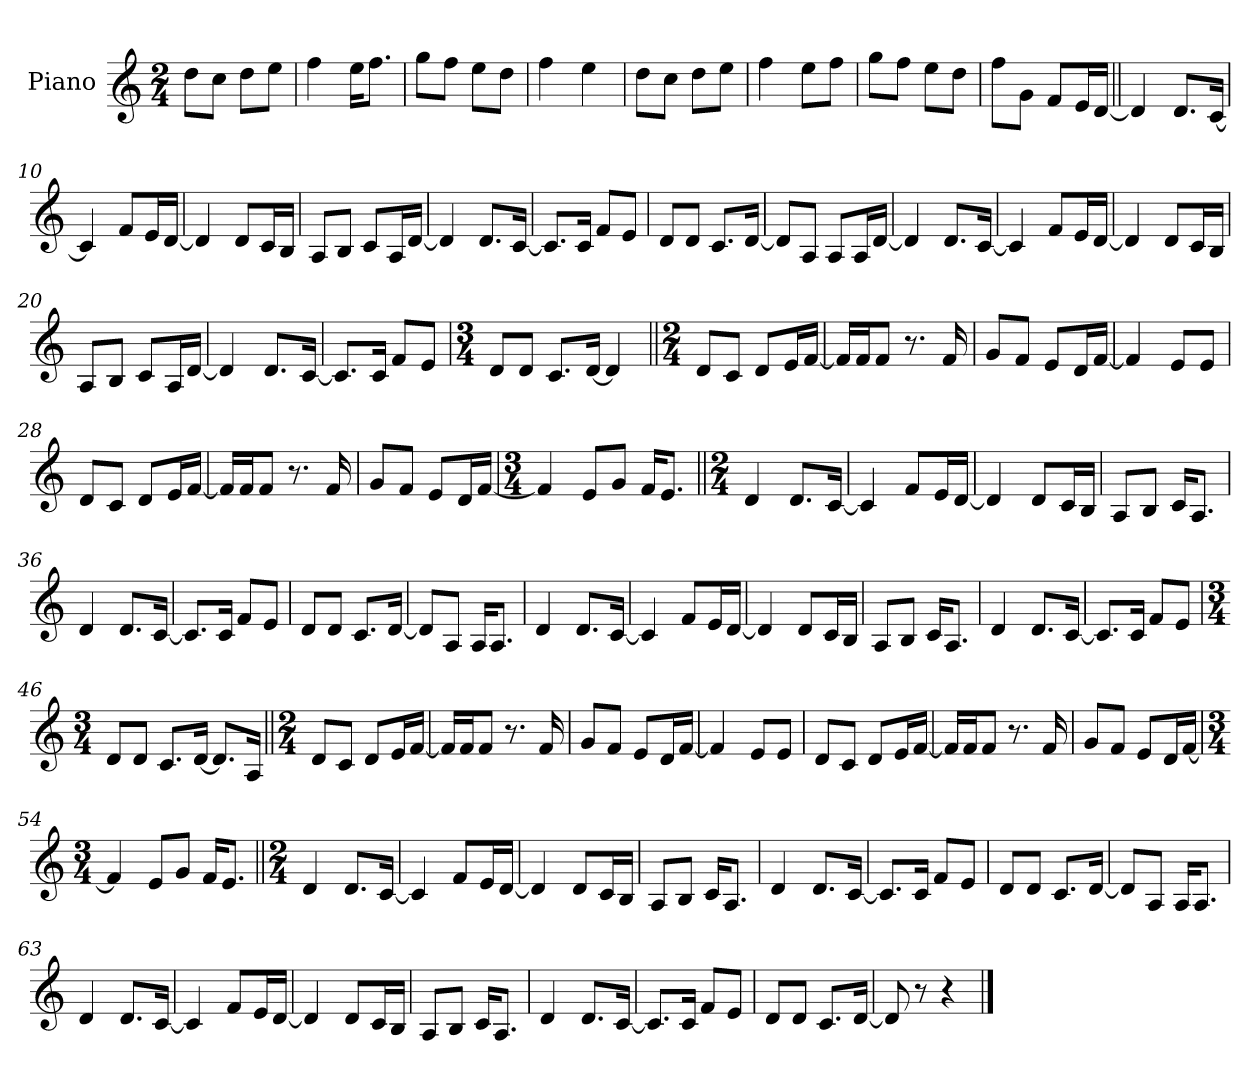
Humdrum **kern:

**kern
*part1
*staff1
*I"Piano
*I'Pno.
*clefG2
*k[]
*M2/4
*MM96
=1
8dd!L
8cc!J
8dd!L
8ee!J
=2
4ff!
16ee!KL
8.ff!J
=3
8gg!L
8ff!J
8ee!L
8dd!J
=4
4ff!
4ee!
=5
8dd!L
8cc!J
8dd!L
8ee!J
=6
4ff!
8ee!L
8ff!J
=7
8gg!L
8ff!J
8ee!L
8dd!J
=8
8ff!L
8gJ
8fL
16eL
[16dJJ
=9||
4d]
8.dL
[16cJk
=10
4c]
8fL
16eL
[16dJJ
=11
4d]
8dL
16cL
16BJJ
=12
8AL
8BJ
8cL
16AL
[16dJJ
=13
4d]
8.dL
[16cJk
=14
8.cL]
16cJk
8fL
8eJ
=15
8dL
8dJ
8.cL
[16dJk
=16
8dL]
8AJ
8AL
16AL
[16dJJ
=17
4d]
8.dL
[16cJk
=18
4c]
8fL
16eL
[16dJJ
=19
4d]
8dL
16cL
16BJJ
=20
8AL
8BJ
8cL
16AL
[16dJJ
=21
4d]
8.dL
[16cJk
=22
8.cL]
16cJk
8fL
8eJ
=23
*M3/4
8dL
8dJ
8.cL
[16dJk
4d]
=24||
*M2/4
8dL
8cJ
8dL
16eL
[16fJJ
=25
16fLL]
16fJ
8fJ
8.r
16f
=26
8gL
8fJ
8eL
16dL
[16fJJ
=27
4f]
8eL
8eJ
=28
8dL
8cJ
8dL
16eL
[16fJJ
=29
16fLL]
16fJ
8fJ
8.r
16f
=30
8gL
8fJ
8eL
16dL
[16fJJ
=31
*M3/4
4f]
8eL
8gJ
16fKL
8.eJ
=32||
*M2/4
4d
8.dL
[16cJk
=33
4c]
8fL
16eL
[16dJJ
=34
4d]
8dL
16cL
16BJJ
=35
8AL
8BJ
16cKL
8.AJ
=36
4d
8.dL
[16cJk
=37
8.cL]
16cJk
8fL
8eJ
=38
8dL
8dJ
8.cL
[16dJk
=39
8dL]
8AJ
16AKL
8.AJ
=40
4d
8.dL
[16cJk
=41
4c]
8fL
16eL
[16dJJ
=42
4d]
8dL
16cL
16BJJ
=43
8AL
8BJ
16cKL
8.AJ
=44
4d
8.dL
[16cJk
=45
8.cL]
16cJk
8fL
8eJ
=46
*M3/4
8dL
8dJ
8.cL
[16dJk
8.dL]
16AJk
=47||
*M2/4
8dL
8cJ
8dL
16eL
[16fJJ
=48
16fLL]
16fJ
8fJ
8.r
16f
=49
8gL
8fJ
8eL
16dL
[16fJJ
=50
4f]
8eL
8eJ
=51
8dL
8cJ
8dL
16eL
[16fJJ
=52
16fLL]
16fJ
8fJ
8.r
16f
=53
8gL
8fJ
8eL
16dL
[16fJJ
=54
*M3/4
4f]
8eL
8gJ
16fKL
8.eJ
=55||
*M2/4
4d
8.dL
[16cJk
=56
4c]
8fL
16eL
[16dJJ
=57
4d]
8dL
16cL
16BJJ
=58
8AL
8BJ
16cKL
8.AJ
=59
4d
8.dL
[16cJk
=60
8.cL]
16cJk
8fL
8eJ
=61
8dL
8dJ
8.cL
[16dJk
=62
8dL]
8AJ
16AKL
8.AJ
=63
4d
8.dL
[16cJk
=64
4c]
8fL
16eL
[16dJJ
=65
4d]
8dL
16cL
16BJJ
=66
8AL
8BJ
16cKL
8.AJ
=67
4d
8.dL
[16cJk
=68
8.cL]
16cJk
8fL
8eJ
=69
8dL
8dJ
8.cL
[16dJk
=70
8d]
8r
4r
==
*-
